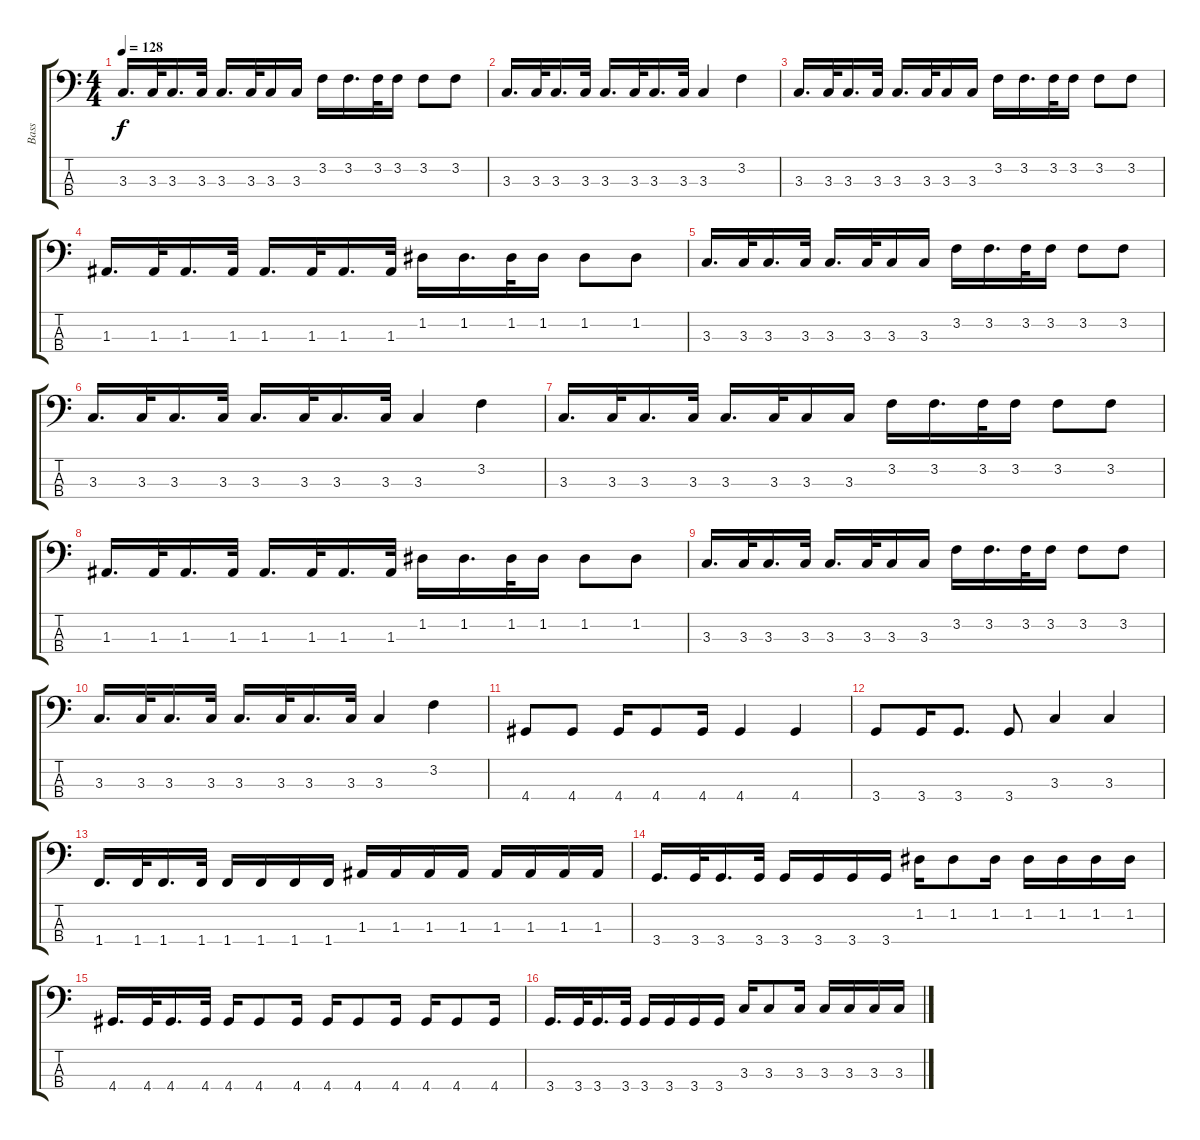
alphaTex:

\track ("Bass" "Bass") {instrument electricbassfinger}
\staff {score tabs}
\tuning (G2 D2 A1 E1) {hide}
\ts (4 4)
\tempo 128
\clef f4
\ks c
3.3.16{d dy f} 3.3.32 3.3.16{d} 3.3.32 3.3.16{d} 3.3.32 3.3.16 3.3.16 3.2.16 3.2.16{d} 3.2.32 3.2.16 3.2.8 3.2.8 |
3.3.16{d} 3.3.32 3.3.16{d} 3.3.32 3.3.16{d} 3.3.32 3.3.16{d} 3.3.32 3.3.4 3.2.4 |
3.3.16{d} 3.3.32 3.3.16{d} 3.3.32 3.3.16{d} 3.3.32 3.3.16 3.3.16 3.2.16 3.2.16{d} 3.2.32 3.2.16 3.2.8 3.2.8 |
1.3.16{d} 1.3.32 1.3.16{d} 1.3.32 1.3.16{d} 1.3.32 1.3.16{d} 1.3.32 1.2.16 1.2.16{d} 1.2.32 1.2.16 1.2.8 1.2.8 |
3.3.16{d} 3.3.32 3.3.16{d} 3.3.32 3.3.16{d} 3.3.32 3.3.16 3.3.16 3.2.16 3.2.16{d} 3.2.32 3.2.16 3.2.8 3.2.8 |
3.3.16{d} 3.3.32 3.3.16{d} 3.3.32 3.3.16{d} 3.3.32 3.3.16{d} 3.3.32 3.3.4 3.2.4 |
3.3.16{d} 3.3.32 3.3.16{d} 3.3.32 3.3.16{d} 3.3.32 3.3.16 3.3.16 3.2.16 3.2.16{d} 3.2.32 3.2.16 3.2.8 3.2.8 |
1.3.16{d} 1.3.32 1.3.16{d} 1.3.32 1.3.16{d} 1.3.32 1.3.16{d} 1.3.32 1.2.16 1.2.16{d} 1.2.32 1.2.16 1.2.8 1.2.8 |
3.3.16{d} 3.3.32 3.3.16{d} 3.3.32 3.3.16{d} 3.3.32 3.3.16 3.3.16 3.2.16 3.2.16{d} 3.2.32 3.2.16 3.2.8 3.2.8 |
3.3.16{d} 3.3.32 3.3.16{d} 3.3.32 3.3.16{d} 3.3.32 3.3.16{d} 3.3.32 3.3.4 3.2.4 |
4.4.8 4.4.8 4.4.16 4.4.8 4.4.16 4.4.4 4.4.4 |
3.4.8 3.4.16 3.4.8{d} 3.4.8 3.3.4 3.3.4 |
1.4.16{d} 1.4.32 1.4.16{d} 1.4.32 1.4.16 1.4.16 1.4.16 1.4.16 1.3.16 1.3.16 1.3.16 1.3.16 1.3.16 1.3.16 1.3.16 1.3.16 |
3.4.16{d} 3.4.32 3.4.16{d} 3.4.32 3.4.16 3.4.16 3.4.16 3.4.16 1.2.16 1.2.8 1.2.16 1.2.16 1.2.16 1.2.16 1.2.16 |
4.4.16{d} 4.4.32 4.4.16{d} 4.4.32 4.4.16 4.4.8 4.4.16 4.4.16 4.4.8 4.4.16 4.4.16 4.4.8 4.4.16 |
3.4.16{d} 3.4.32 3.4.16{d} 3.4.32 3.4.16 3.4.16 3.4.16 3.4.16 3.3.16 3.3.8 3.3.16 3.3.16 3.3.16 3.3.16 3.3.16
